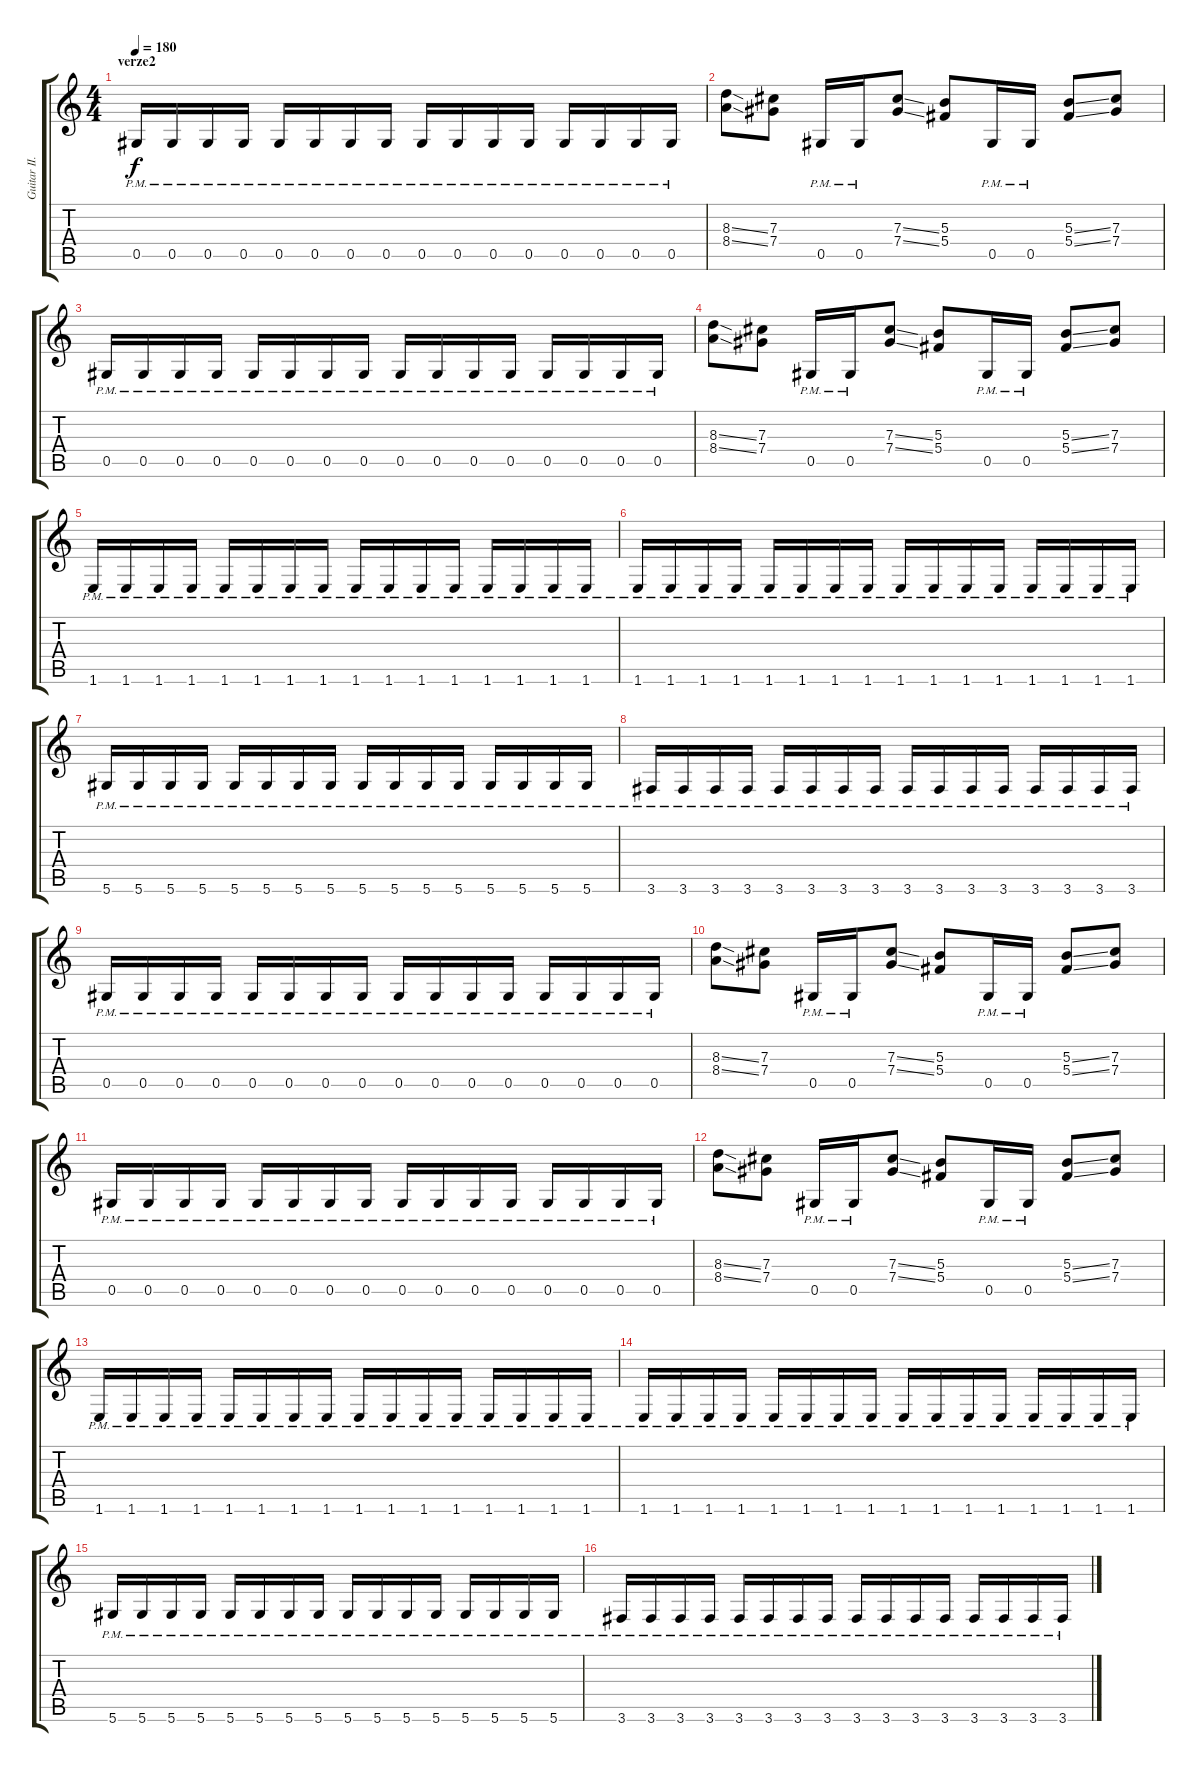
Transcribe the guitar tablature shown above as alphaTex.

\track ("Guitar II." "Guitar II.") {instrument overdrivenguitar}
\staff {score tabs}
\tuning (Eb4 Bb3 Gb3 Db3 Ab2 Eb2) {hide}
\ts (4 4)
\section ("" "verze2")
\tempo 180
\clef g2
\ks c
0.5{pm}.16{dy f} 0.5{pm}.16 0.5{pm}.16 0.5{pm}.16 0.5{pm}.16 0.5{pm}.16 0.5{pm}.16 0.5{pm}.16 0.5{pm}.16 0.5{pm}.16 0.5{pm}.16 0.5{pm}.16 0.5{pm}.16 0.5{pm}.16 0.5{pm}.16 0.5{pm}.16 |
(8.3{ss} 8.4{ss}).8 (7.3 7.4).8 0.5{pm}.16 0.5{pm}.16 (7.3{ss} 7.4{ss}).8 (5.3 5.4).8 0.5{pm}.16 0.5{pm}.16 (5.3{ss} 5.4{ss}).8 (7.3 7.4).8 |
0.5{pm}.16 0.5{pm}.16 0.5{pm}.16 0.5{pm}.16 0.5{pm}.16 0.5{pm}.16 0.5{pm}.16 0.5{pm}.16 0.5{pm}.16 0.5{pm}.16 0.5{pm}.16 0.5{pm}.16 0.5{pm}.16 0.5{pm}.16 0.5{pm}.16 0.5{pm}.16 |
(8.3{ss} 8.4{ss}).8 (7.3 7.4).8 0.5{pm}.16 0.5{pm}.16 (7.3{ss} 7.4{ss}).8 (5.3 5.4).8 0.5{pm}.16 0.5{pm}.16 (5.3{ss} 5.4{ss}).8 (7.3 7.4).8 |
1.6{pm}.16 1.6{pm}.16 1.6{pm}.16 1.6{pm}.16 1.6{pm}.16 1.6{pm}.16 1.6{pm}.16 1.6{pm}.16 1.6{pm}.16 1.6{pm}.16 1.6{pm}.16 1.6{pm}.16 1.6{pm}.16 1.6{pm}.16 1.6{pm}.16 1.6{pm}.16 |
1.6{pm}.16 1.6{pm}.16 1.6{pm}.16 1.6{pm}.16 1.6{pm}.16 1.6{pm}.16 1.6{pm}.16 1.6{pm}.16 1.6{pm}.16 1.6{pm}.16 1.6{pm}.16 1.6{pm}.16 1.6{pm}.16 1.6{pm}.16 1.6{pm}.16 1.6{pm}.16 |
5.6{pm}.16 5.6{pm}.16 5.6{pm}.16 5.6{pm}.16 5.6{pm}.16 5.6{pm}.16 5.6{pm}.16 5.6{pm}.16 5.6{pm}.16 5.6{pm}.16 5.6{pm}.16 5.6{pm}.16 5.6{pm}.16 5.6{pm}.16 5.6{pm}.16 5.6{pm}.16 |
3.6{pm}.16 3.6{pm}.16 3.6{pm}.16 3.6{pm}.16 3.6{pm}.16 3.6{pm}.16 3.6{pm}.16 3.6{pm}.16 3.6{pm}.16 3.6{pm}.16 3.6{pm}.16 3.6{pm}.16 3.6{pm}.16 3.6{pm}.16 3.6{pm}.16 3.6{pm}.16 |
0.5{pm}.16 0.5{pm}.16 0.5{pm}.16 0.5{pm}.16 0.5{pm}.16 0.5{pm}.16 0.5{pm}.16 0.5{pm}.16 0.5{pm}.16 0.5{pm}.16 0.5{pm}.16 0.5{pm}.16 0.5{pm}.16 0.5{pm}.16 0.5{pm}.16 0.5{pm}.16 |
(8.3{ss} 8.4{ss}).8 (7.3 7.4).8 0.5{pm}.16 0.5{pm}.16 (7.3{ss} 7.4{ss}).8 (5.3 5.4).8 0.5{pm}.16 0.5{pm}.16 (5.3{ss} 5.4{ss}).8 (7.3 7.4).8 |
0.5{pm}.16 0.5{pm}.16 0.5{pm}.16 0.5{pm}.16 0.5{pm}.16 0.5{pm}.16 0.5{pm}.16 0.5{pm}.16 0.5{pm}.16 0.5{pm}.16 0.5{pm}.16 0.5{pm}.16 0.5{pm}.16 0.5{pm}.16 0.5{pm}.16 0.5{pm}.16 |
(8.3{ss} 8.4{ss}).8 (7.3 7.4).8 0.5{pm}.16 0.5{pm}.16 (7.3{ss} 7.4{ss}).8 (5.3 5.4).8 0.5{pm}.16 0.5{pm}.16 (5.3{ss} 5.4{ss}).8 (7.3 7.4).8 |
1.6{pm}.16 1.6{pm}.16 1.6{pm}.16 1.6{pm}.16 1.6{pm}.16 1.6{pm}.16 1.6{pm}.16 1.6{pm}.16 1.6{pm}.16 1.6{pm}.16 1.6{pm}.16 1.6{pm}.16 1.6{pm}.16 1.6{pm}.16 1.6{pm}.16 1.6{pm}.16 |
1.6{pm}.16 1.6{pm}.16 1.6{pm}.16 1.6{pm}.16 1.6{pm}.16 1.6{pm}.16 1.6{pm}.16 1.6{pm}.16 1.6{pm}.16 1.6{pm}.16 1.6{pm}.16 1.6{pm}.16 1.6{pm}.16 1.6{pm}.16 1.6{pm}.16 1.6{pm}.16 |
5.6{pm}.16 5.6{pm}.16 5.6{pm}.16 5.6{pm}.16 5.6{pm}.16 5.6{pm}.16 5.6{pm}.16 5.6{pm}.16 5.6{pm}.16 5.6{pm}.16 5.6{pm}.16 5.6{pm}.16 5.6{pm}.16 5.6{pm}.16 5.6{pm}.16 5.6{pm}.16 |
3.6{pm}.16 3.6{pm}.16 3.6{pm}.16 3.6{pm}.16 3.6{pm}.16 3.6{pm}.16 3.6{pm}.16 3.6{pm}.16 3.6{pm}.16 3.6{pm}.16 3.6{pm}.16 3.6{pm}.16 3.6{pm}.16 3.6{pm}.16 3.6{pm}.16 3.6{pm}.16
